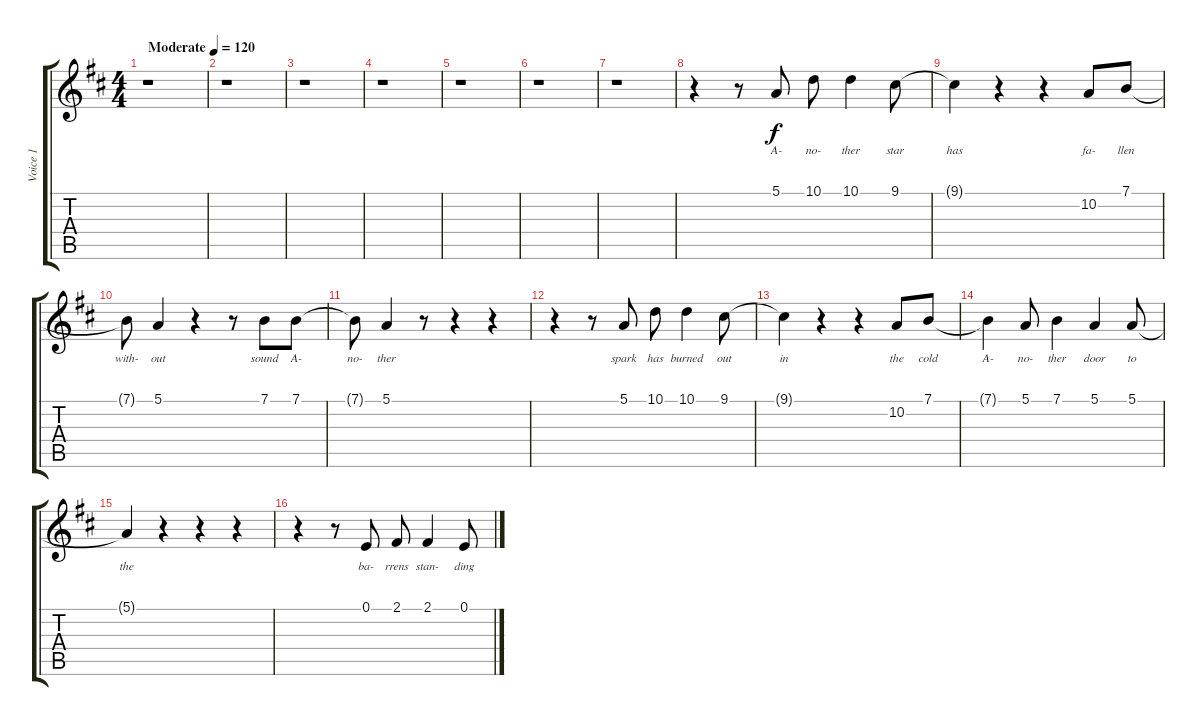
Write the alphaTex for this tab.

\track ("Voice 1" "Voice 1") {instrument clarinet}
\staff {score tabs}
\tuning (E4 B3 G3 D3 A2 E2) {hide}
\ts (4 4)
\tempo (120 "Moderate")
\clef g2
\ks bminor
r.1{dy f instrument clarinet} |
r.1 |
r.1 |
r.1 |
r.1 |
r.1 |
r.1 |
r.4 r.8 5.1.8{lyrics (0 "A-") lyrics (1 "") lyrics (2 "") lyrics (3 "") lyrics (4 "")} 10.1.8{lyrics (0 "no-") lyrics (1 "") lyrics (2 "") lyrics (3 "") lyrics (4 "")} 10.1.4{lyrics (0 "ther") lyrics (1 "") lyrics (2 "") lyrics (3 "") lyrics (4 "")} 9.1.8{lyrics (0 "star") lyrics (1 "") lyrics (2 "") lyrics (3 "") lyrics (4 "")} |
9.1{t}.4{lyrics (0 "has") lyrics (1 "") lyrics (2 "") lyrics (3 "") lyrics (4 "")} r.4 r.4 10.2.8{lyrics (0 "fa-") lyrics (1 "") lyrics (2 "") lyrics (3 "") lyrics (4 "")} 7.1.8{lyrics (0 "llen") lyrics (1 "") lyrics (2 "") lyrics (3 "") lyrics (4 "")} |
7.1{t}.8{lyrics (0 "with-") lyrics (1 "") lyrics (2 "") lyrics (3 "") lyrics (4 "")} 5.1.4{lyrics (0 "out") lyrics (1 "") lyrics (2 "") lyrics (3 "") lyrics (4 "")} r.4 r.8 7.1.8{lyrics (0 "sound") lyrics (1 "") lyrics (2 "") lyrics (3 "") lyrics (4 "")} 7.1.8{lyrics (0 "A-") lyrics (1 "") lyrics (2 "") lyrics (3 "") lyrics (4 "")} |
7.1{t}.8{lyrics (0 "no-") lyrics (1 "") lyrics (2 "") lyrics (3 "") lyrics (4 "")} 5.1.4{lyrics (0 "ther") lyrics (1 "") lyrics (2 "") lyrics (3 "") lyrics (4 "")} r.8 r.4 r.4 |
r.4 r.8 5.1.8{lyrics (0 "spark") lyrics (1 "") lyrics (2 "") lyrics (3 "") lyrics (4 "")} 10.1.8{lyrics (0 "has") lyrics (1 "") lyrics (2 "") lyrics (3 "") lyrics (4 "")} 10.1.4{lyrics (0 "burned") lyrics (1 "") lyrics (2 "") lyrics (3 "") lyrics (4 "")} 9.1.8{lyrics (0 "out") lyrics (1 "") lyrics (2 "") lyrics (3 "") lyrics (4 "")} |
9.1{t}.4{lyrics (0 "in") lyrics (1 "") lyrics (2 "") lyrics (3 "") lyrics (4 "")} r.4 r.4 10.2.8{lyrics (0 "the") lyrics (1 "") lyrics (2 "") lyrics (3 "") lyrics (4 "")} 7.1.8{lyrics (0 "cold") lyrics (1 "") lyrics (2 "") lyrics (3 "") lyrics (4 "")} |
7.1{t}.4{lyrics (0 "A-") lyrics (1 "") lyrics (2 "") lyrics (3 "") lyrics (4 "")} 5.1.8{lyrics (0 "no-") lyrics (1 "") lyrics (2 "") lyrics (3 "") lyrics (4 "")} 7.1.4{lyrics (0 "ther") lyrics (1 "") lyrics (2 "") lyrics (3 "") lyrics (4 "")} 5.1.4{lyrics (0 "door") lyrics (1 "") lyrics (2 "") lyrics (3 "") lyrics (4 "")} 5.1.8{lyrics (0 "to") lyrics (1 "") lyrics (2 "") lyrics (3 "") lyrics (4 "")} |
5.1{t}.4{lyrics (0 "the") lyrics (1 "") lyrics (2 "") lyrics (3 "") lyrics (4 "")} r.4 r.4 r.4 |
r.4 r.8 0.1.8{lyrics (0 "ba-") lyrics (1 "") lyrics (2 "") lyrics (3 "") lyrics (4 "")} 2.1.8{lyrics (0 "rrens") lyrics (1 "") lyrics (2 "") lyrics (3 "") lyrics (4 "")} 2.1.4{lyrics (0 "stan-") lyrics (1 "") lyrics (2 "") lyrics (3 "") lyrics (4 "")} 0.1.8{lyrics (0 "ding") lyrics (1 "") lyrics (2 "") lyrics (3 "") lyrics (4 "")}
